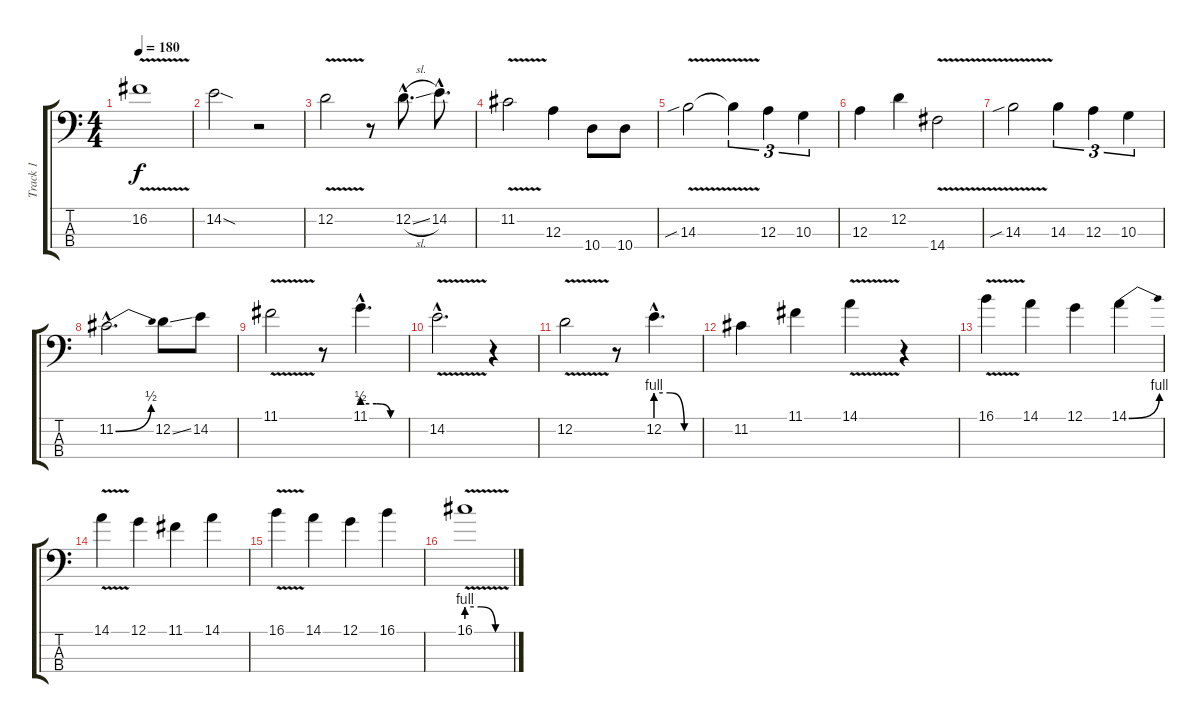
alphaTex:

\track ("Track 1" "Track 1") {instrument electricbassfinger}
\staff {score tabs}
\tuning (G2 D2 A1 E1) {hide}
\ts (4 4)
\tempo 180
\clef f4
\ks c
16.2{v}.1{dy f} |
14.2{sod}.2 r.2 |
12.2{v}.2 r.8 12.2{sl hac}.8{d} 14.2{hac}.8{d} |
11.2{v}.2 12.3.4 10.4.8 10.4.8 |
14.3{v sib}.2 14.3{t}.4{tu (3 2)} 12.3.4{tu (3 2)} 10.3.4{tu (3 2)} |
12.3.4 12.2.4 14.4{v}.2 |
14.3{v sib}.2 14.3.4{tu (3 2)} 12.3.4{tu (3 2)} 10.3.4{tu (3 2)} |
11.2{be (bend 0 0 60 2) hac}.2{d} 12.2{ss}.8 14.2.8 |
11.1{v}.2 r.8 11.1{be (custom 0 2 20 2 40 0 60 0) hac}.4{d} |
14.2{v hac}.2{d} r.4 |
12.2{v}.2 r.8 12.2{be (custom 0 4 20 4 40 0 60 0) hac}.4{d} |
11.2.4 11.1.4 14.1{v}.4 r.4 |
16.1{v}.4 14.1.4 12.1.4 14.1{be (bend 0 0 60 4)}.4 |
14.1{v}.4 12.1.4 11.1.4 14.1.4 |
16.1{v}.4 14.1.4 12.1.4 16.1.4 |
16.1{be (custom 0 4 20 4 40 0 60 0) v}.1
